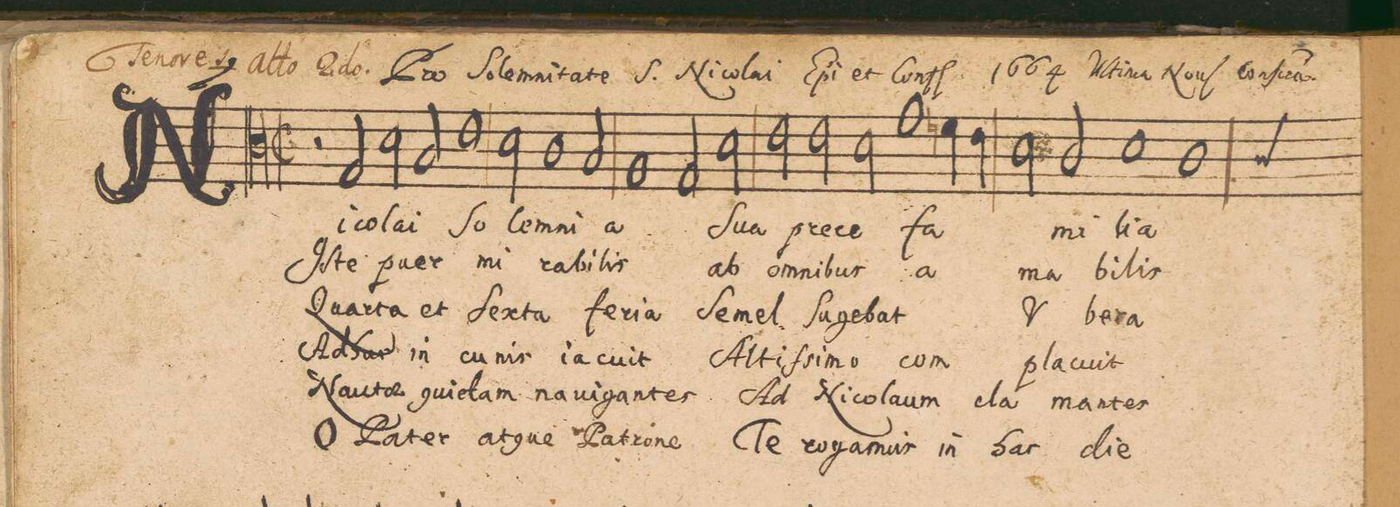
**kern	**text	**text	**text	**text	**text	**text
*I"ALTVS.	*	*	*	*	*	*
*clefC3	*	*	*	*	*	*
*k[]	*	*	*	*	*	*
*met(C|)	*	*	*	*	*	*
*M2/1	*	*	*	*	*	*
*2\right	*	*	*	*	*	*
2r	.	.	.	.	.	.
2G/	Ni-	Iſ-	Quar-	Ad-	Nau-	O
2d\	-co-	-te	-ta	-huc	-tae	Pa-
2B/	-lai	puer	et	in	qui-	-ter
=2-	=2-	=2-	=2-	=2-	=2-	=2-
1e	So-	.	Sex-	cu-	-dam	.
2d\	-lem-	mi-	-ta	-nis	.	at-
1c\	-ni-	-ra-	.	.	na-	-que
=3-	=3-	=3-	=3-	=3-	=3-	=3-
2B/	.	-bi-	fe-	ia-	-ui-	Pa-
1A	-a	-lis	-ria	-cuit	-gan-	-tro-
=4-	=4-	=4-	=4-	=4-	=4-	=4-
2G/	.	.	.	Al-	-tes	-ne
2d\	Sua	ab	Se-	-tiſ-	Ad	Te
2e\	.	om-	-mel	-si-	Ni-	ro-
2e\	pre-	-ni-	Su-	-mo	-co-	-ga-
=5-	=5-	=5-	=5-	=5-	=5-	=5-
2d\	-ce	-bus	-ge-	.	-laum	-mus
1g	fa-	a-	-bat	com-	.	.
4fn\	.	.	.	.	.	in
4e\	.	.	.	.	.	.
=6-	=6-	=6-	=6-	=6-	=6-	=6-
2d\	.	-ma-	V-	-pla-	cla-	hac
2c/	-mi-	.	.	-cuit	-man-	.
1d	-lia	-bi-	-be-	.	-tes	die
=7-	=7-	=7-	=7-	=7-	=7-	=7-
*custos:c	*	*	*	*	*	*
1c	.	-lis	-ra	.	.	.
*-	*-	*-	*-	*-	*-	*-
